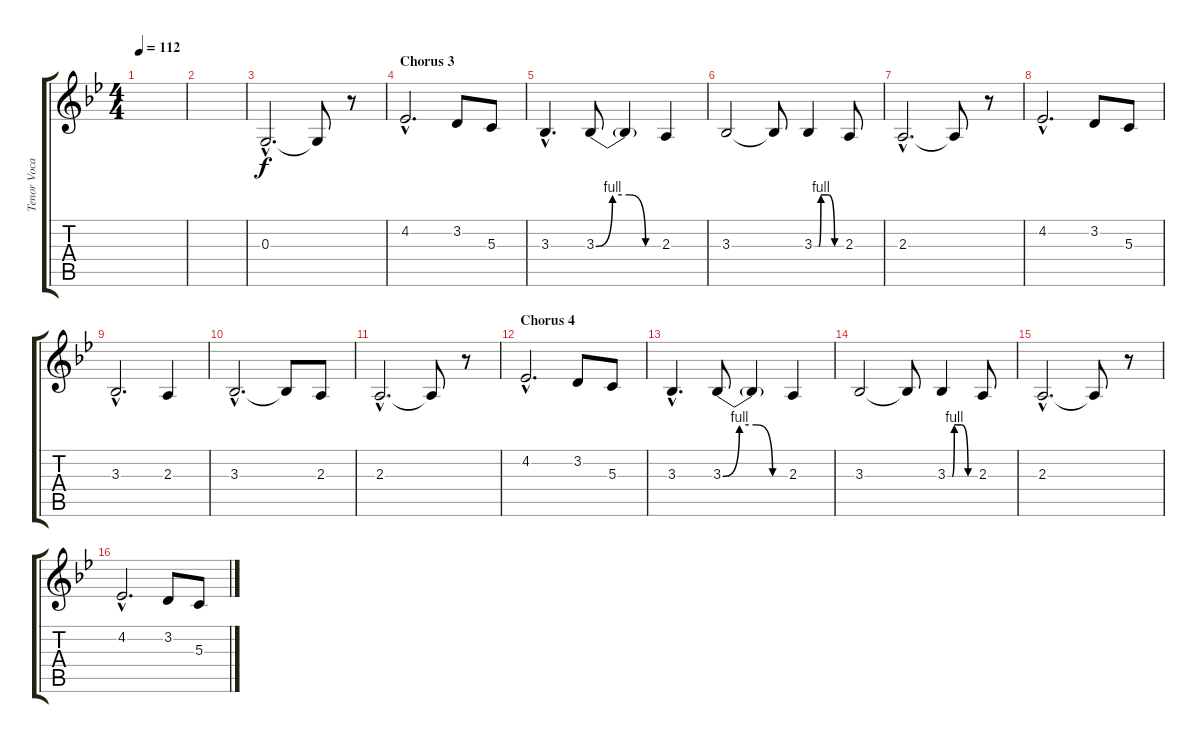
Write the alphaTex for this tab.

\track ("Tenor Vocals - Ville" "Tenor Voca") {instrument tenorsax}
\staff {score tabs}
\tuning (E4 B3 G3 D3 A2 E2) {hide}
\ts (4 4)
\tempo 112
\clef g2
\ks bb
|
|
0.3{hac}.2{d} 0.3{t}.8 r.8 |
\section ("" "Chorus 3")
4.2{hac}.2{d} 3.2.8 5.3.8 |
3.3{hac}.4{d} 3.3{be (custom 0 0 15 4 30 4 45 0 60 0)}.8 3.3{t}.4 2.3.4 |
3.3.2 3.3{t}.8 3.3{be (custom 0 0 10 0 15 4 30 4 45 0 60 0)}.4 2.3.8 |
2.3{hac}.2{d} 2.3{t}.8 r.8 |
4.2{hac}.2{d} 3.2.8 5.3.8 |
3.3{hac}.2{d} 2.3.4 |
3.3{hac}.2{d} 3.3{t}.8 2.3.8 |
2.3{hac}.2{d} 2.3{t}.8 r.8 |
\section ("" "Chorus 4")
4.2{hac}.2{d} 3.2.8 5.3.8 |
3.3{hac}.4{d} 3.3{be (custom 0 0 15 4 30 4 45 0 60 0)}.8 3.3{t}.4 2.3.4 |
3.3.2 3.3{t}.8 3.3{be (custom 0 0 10 0 15 4 30 4 45 0 60 0)}.4 2.3.8 |
2.3{hac}.2{d} 2.3{t}.8 r.8 |
4.2{hac}.2{d} 3.2.8 5.3.8
